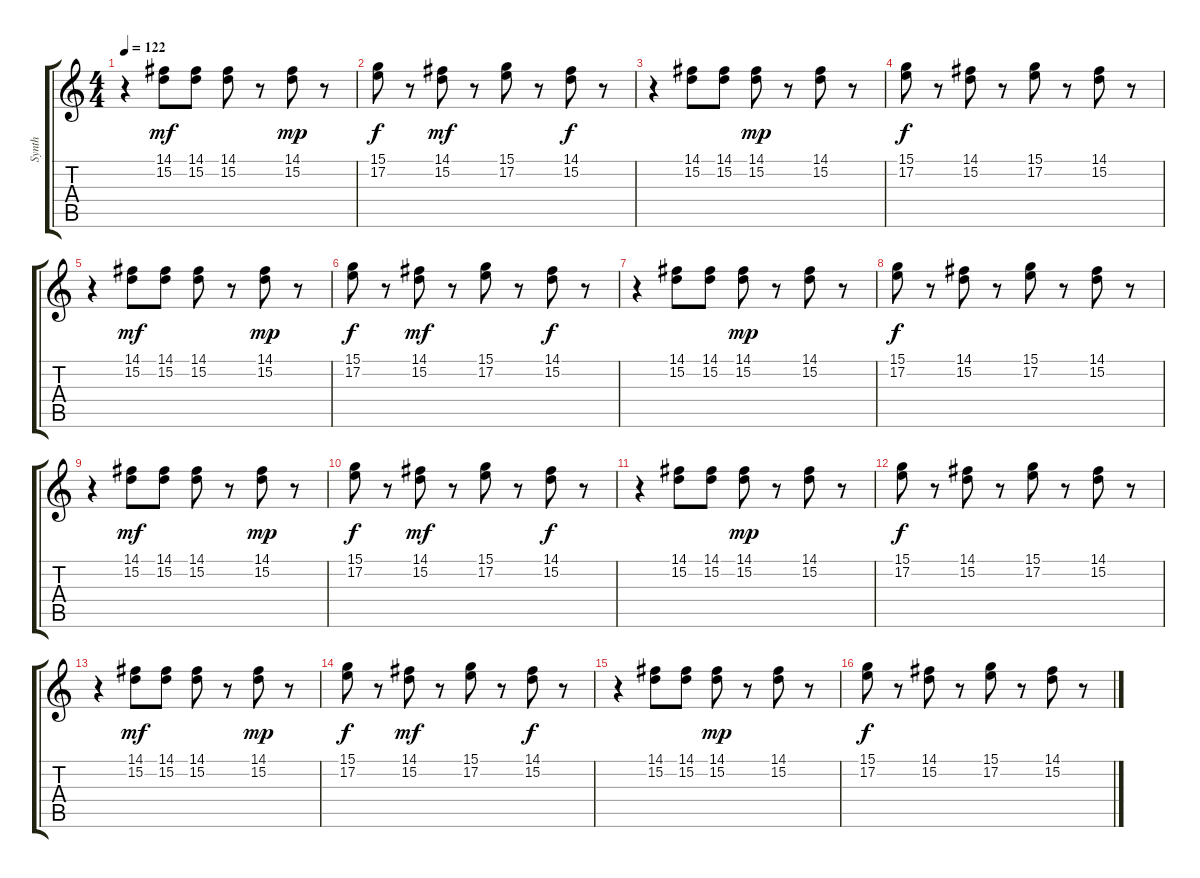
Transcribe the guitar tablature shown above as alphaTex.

\track ("Synth" "Synth") {instrument synthbrass1}
\staff {score tabs}
\tuning (E4 B3 G3 D3 A2 E2) {hide}
\ts (4 4)
\tempo 122
\clef g2
\ks c
r.4{dy f} (14.1 15.2).8{dy mf} (14.1 15.2).8 (14.1 15.2).8 r.8 (14.1 15.2).8{dy mp} r.8 |
(15.1 17.2).8{dy f} r.8 (14.1 15.2).8{dy mf} r.8 (15.1 17.2).8 r.8 (14.1 15.2).8{dy f} r.8 |
r.4 (14.1 15.2).8 (14.1 15.2).8 (14.1 15.2).8{dy mp} r.8 (14.1 15.2).8 r.8 |
(15.1 17.2).8{dy f} r.8 (14.1 15.2).8 r.8 (15.1 17.2).8 r.8 (14.1 15.2).8 r.8 |
r.4 (14.1 15.2).8{dy mf} (14.1 15.2).8 (14.1 15.2).8 r.8 (14.1 15.2).8{dy mp} r.8 |
(15.1 17.2).8{dy f} r.8 (14.1 15.2).8{dy mf} r.8 (15.1 17.2).8 r.8 (14.1 15.2).8{dy f} r.8 |
r.4 (14.1 15.2).8 (14.1 15.2).8 (14.1 15.2).8{dy mp} r.8 (14.1 15.2).8 r.8 |
(15.1 17.2).8{dy f} r.8 (14.1 15.2).8 r.8 (15.1 17.2).8 r.8 (14.1 15.2).8 r.8 |
r.4 (14.1 15.2).8{dy mf} (14.1 15.2).8 (14.1 15.2).8 r.8 (14.1 15.2).8{dy mp} r.8 |
(15.1 17.2).8{dy f} r.8 (14.1 15.2).8{dy mf} r.8 (15.1 17.2).8 r.8 (14.1 15.2).8{dy f} r.8 |
r.4 (14.1 15.2).8 (14.1 15.2).8 (14.1 15.2).8{dy mp} r.8 (14.1 15.2).8 r.8 |
(15.1 17.2).8{dy f} r.8 (14.1 15.2).8 r.8 (15.1 17.2).8 r.8 (14.1 15.2).8 r.8 |
r.4 (14.1 15.2).8{dy mf} (14.1 15.2).8 (14.1 15.2).8 r.8 (14.1 15.2).8{dy mp} r.8 |
(15.1 17.2).8{dy f} r.8 (14.1 15.2).8{dy mf} r.8 (15.1 17.2).8 r.8 (14.1 15.2).8{dy f} r.8 |
r.4 (14.1 15.2).8 (14.1 15.2).8 (14.1 15.2).8{dy mp} r.8 (14.1 15.2).8 r.8 |
(15.1 17.2).8{dy f} r.8 (14.1 15.2).8 r.8 (15.1 17.2).8 r.8 (14.1 15.2).8 r.8
